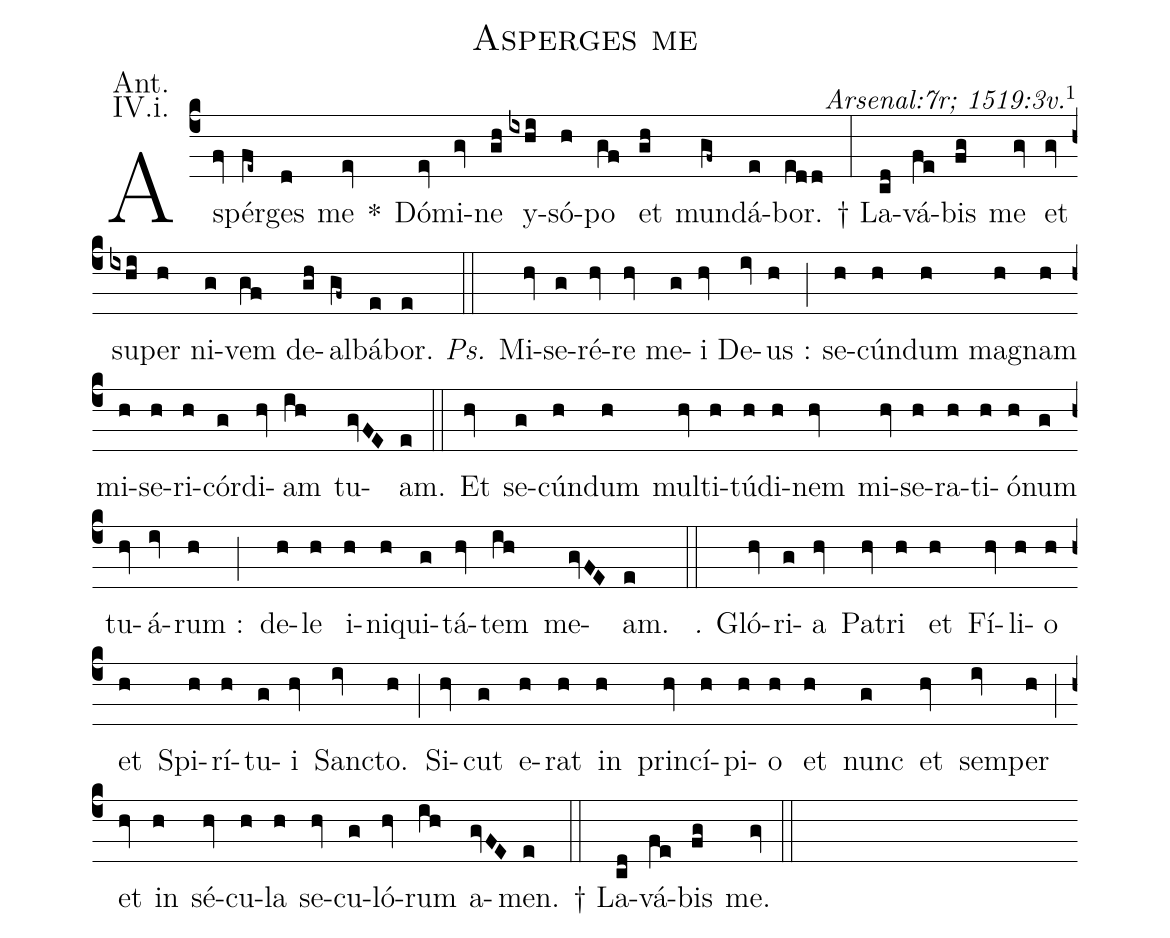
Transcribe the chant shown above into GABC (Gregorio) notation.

name: Asperges me;
commentary: Arsenal:7r; 1519:3v.\footnote{37};
annotation: Ant.;
annotation: IV.i.;
%%
(c4) As(fv)pér(fe~)ges(d) me(ev) *() Dó(ev)mi(gv)ne(gh) y(ixhi)só(h)po(gf) et(gh) mun(gf~)dá(e)bor.(edd) (:)

† La(cd)vá(fe)bis(fg) me(gv) et(gv) su(ixhi)per(h) ni(g)vem(gf) de(gh)al(gf~)bá(e)bor.(e) (::)

<i>Ps.</i> Mi(hv)se(g)ré(hv)re(hv) me(g)i(hv) De(iv)us :(h) (;)
se(h)cún(h)dum(h) mag(h)nam(h) mi(h)se(h)ri(h)cór(g)di(hv)am(ih) tu(gvFE)am.(e) (::)
Et(hv) se(g)cún(h)dum(h) mul(hv)ti(h)tú(h)di(h)nem(hv) mi(hv)se(h)ra(h)ti(h)ó(h)num(g) tu(hv)á(iv)rum :(h) (;)
de(h)le(h) i(h)ni(h)qui(g)tá(hv)tem(ih) me(gvFE)am.(e) (::)

<i>℣.</i> Gló(hv)ri(g)a(hv) Pa(hv)tri(h) et(h) Fí(hv)li(h)o(h) et(h) Spi(h)rí(h)tu(g)i(hv) Sanc(iv)to.(h) (;)
Si(hv)cut(g) e(h)rat(h) in(h) prin(hv)cí(h)pi(h)o(h) et(h) nunc(g) et(hv) sem(iv)per(h) (;)
et(hv) in(h) sé(hv)cu(h)la(h) se(hv)cu(g)ló(hv)rum(ih) a(gvFE)men.(e) (::)

† La(cd)vá(fe)bis(fg) me.(gv) (::)
